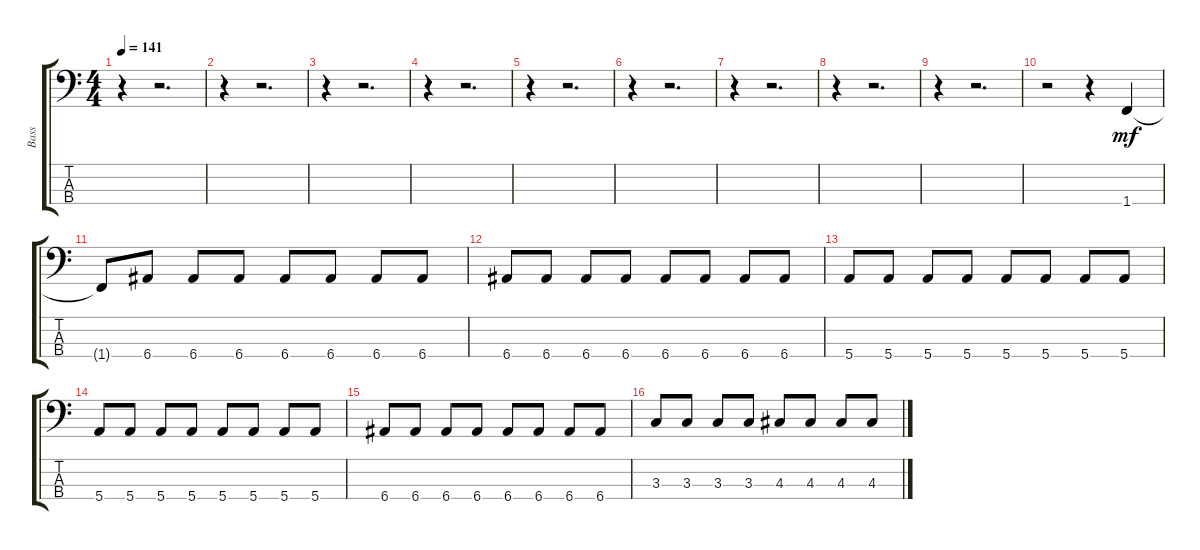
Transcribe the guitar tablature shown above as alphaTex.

\track ("Bass" "Bass") {instrument electricbassfinger}
\staff {score tabs}
\tuning (G2 D2 A1 E1) {hide}
\ts (4 4)
\tempo 141
\clef f4
\ks c
r.4{dy mf instrument electricbassfinger} r.2{d} |
r.4 r.2{d} |
r.4 r.2{d} |
r.4 r.2{d} |
r.4 r.2{d} |
r.4 r.2{d} |
r.4 r.2{d} |
r.4 r.2{d} |
r.4 r.2{d} |
r.2 r.4 1.4.4 |
1.4{t}.8 6.4.8 6.4.8 6.4.8 6.4.8 6.4.8 6.4.8 6.4.8 |
6.4.8 6.4.8 6.4.8 6.4.8 6.4.8 6.4.8 6.4.8 6.4.8 |
5.4.8 5.4.8 5.4.8 5.4.8 5.4.8 5.4.8 5.4.8 5.4.8 |
5.4.8 5.4.8 5.4.8 5.4.8 5.4.8 5.4.8 5.4.8 5.4.8 |
6.4.8 6.4.8 6.4.8 6.4.8 6.4.8 6.4.8 6.4.8 6.4.8 |
3.3.8 3.3.8 3.3.8 3.3.8 4.3.8 4.3.8 4.3.8 4.3.8
